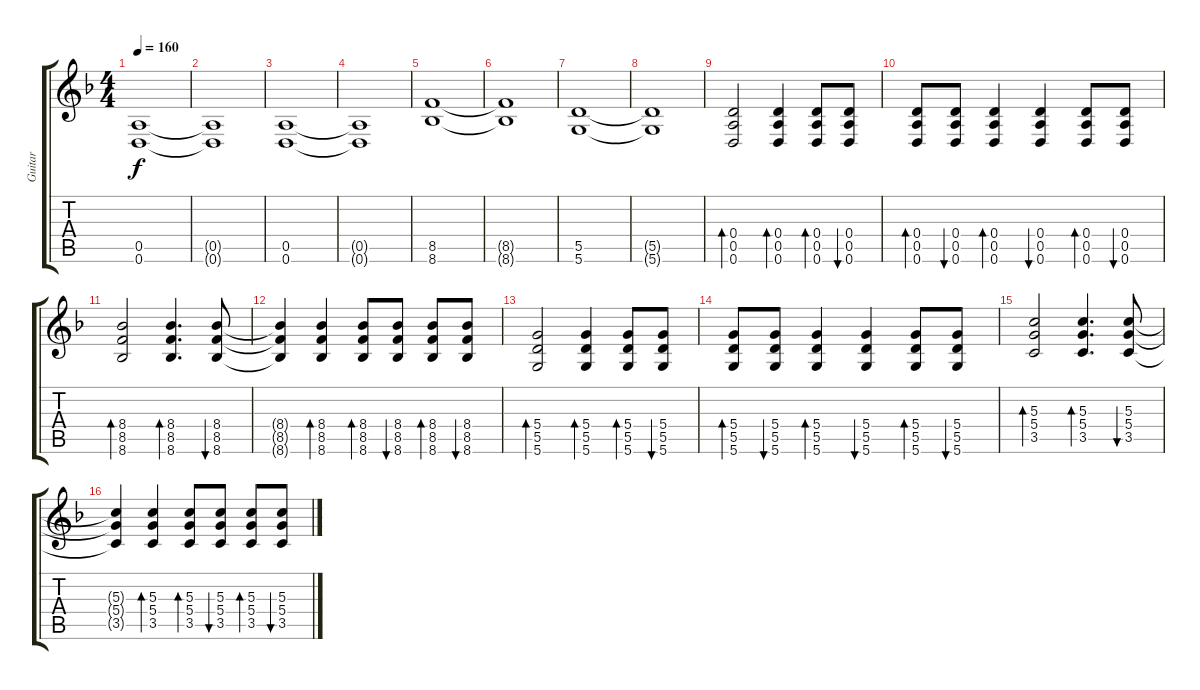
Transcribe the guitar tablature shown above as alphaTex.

\track ("Guitar" "Guitar") {instrument acousticguitarsteel}
\staff {score tabs}
\tuning (E4 B3 G3 D3 A2 D2) {hide}
\ts (4 4)
\tempo 160
\clef g2
\ks dminor
(0.5 0.6).1{dy f} |
(0.5{t} 0.6{t}).1 |
(0.5 0.6).1 |
(0.5{t} 0.6{t}).1 |
(8.5 8.6).1 |
(8.5{t} 8.6{t}).1 |
(5.5 5.6).1 |
(5.5{t} 5.6{t}).1 |
(0.4 0.5 0.6).2{bd 60} (0.4 0.5 0.6).4{bd 60} (0.4 0.5 0.6).8{bd 60} (0.4 0.5 0.6).8{bu 60} |
(0.4 0.5 0.6).8{bd 60} (0.4 0.5 0.6).8{bu 60} (0.4 0.5 0.6).4{bd 60} (0.4 0.5 0.6).4{bu 60} (0.4 0.5 0.6).8{bd 60} (0.4 0.5 0.6).8{bu 60} |
(8.4 8.5 8.6).2{bd 60} (8.4 8.5 8.6).4{d bd 60} (8.4 8.5 8.6).8{bu 60} |
(8.4{t} 8.5{t} 8.6{t}).4 (8.4 8.5 8.6).4{bd 60} (8.4 8.5 8.6).8{bd 60} (8.4 8.5 8.6).8{bu 60} (8.4 8.5 8.6).8{bd 60} (8.4 8.5 8.6).8{bu 60} |
(5.4 5.5 5.6).2{bd 60} (5.4 5.5 5.6).4{bd 60} (5.4 5.5 5.6).8{bd 60} (5.4 5.5 5.6).8{bu 60} |
(5.4 5.5 5.6).8{bd 60} (5.4 5.5 5.6).8{bu 60} (5.4 5.5 5.6).4{bd 60} (5.4 5.5 5.6).4{bu 60} (5.4 5.5 5.6).8{bd 60} (5.4 5.5 5.6).8{bu 60} |
(5.3 5.4 3.5).2{bd 60} (5.3 5.4 3.5).4{d bd 60} (5.3 5.4 3.5).8{bu 60} |
(5.3{t} 5.4{t} 3.5{t}).4 (5.3 5.4 3.5).4{bd 60} (5.3 5.4 3.5).8{bd 60} (5.3 5.4 3.5).8{bu 60} (5.3 5.4 3.5).8{bd 60} (5.3 5.4 3.5).8{bu 60}
